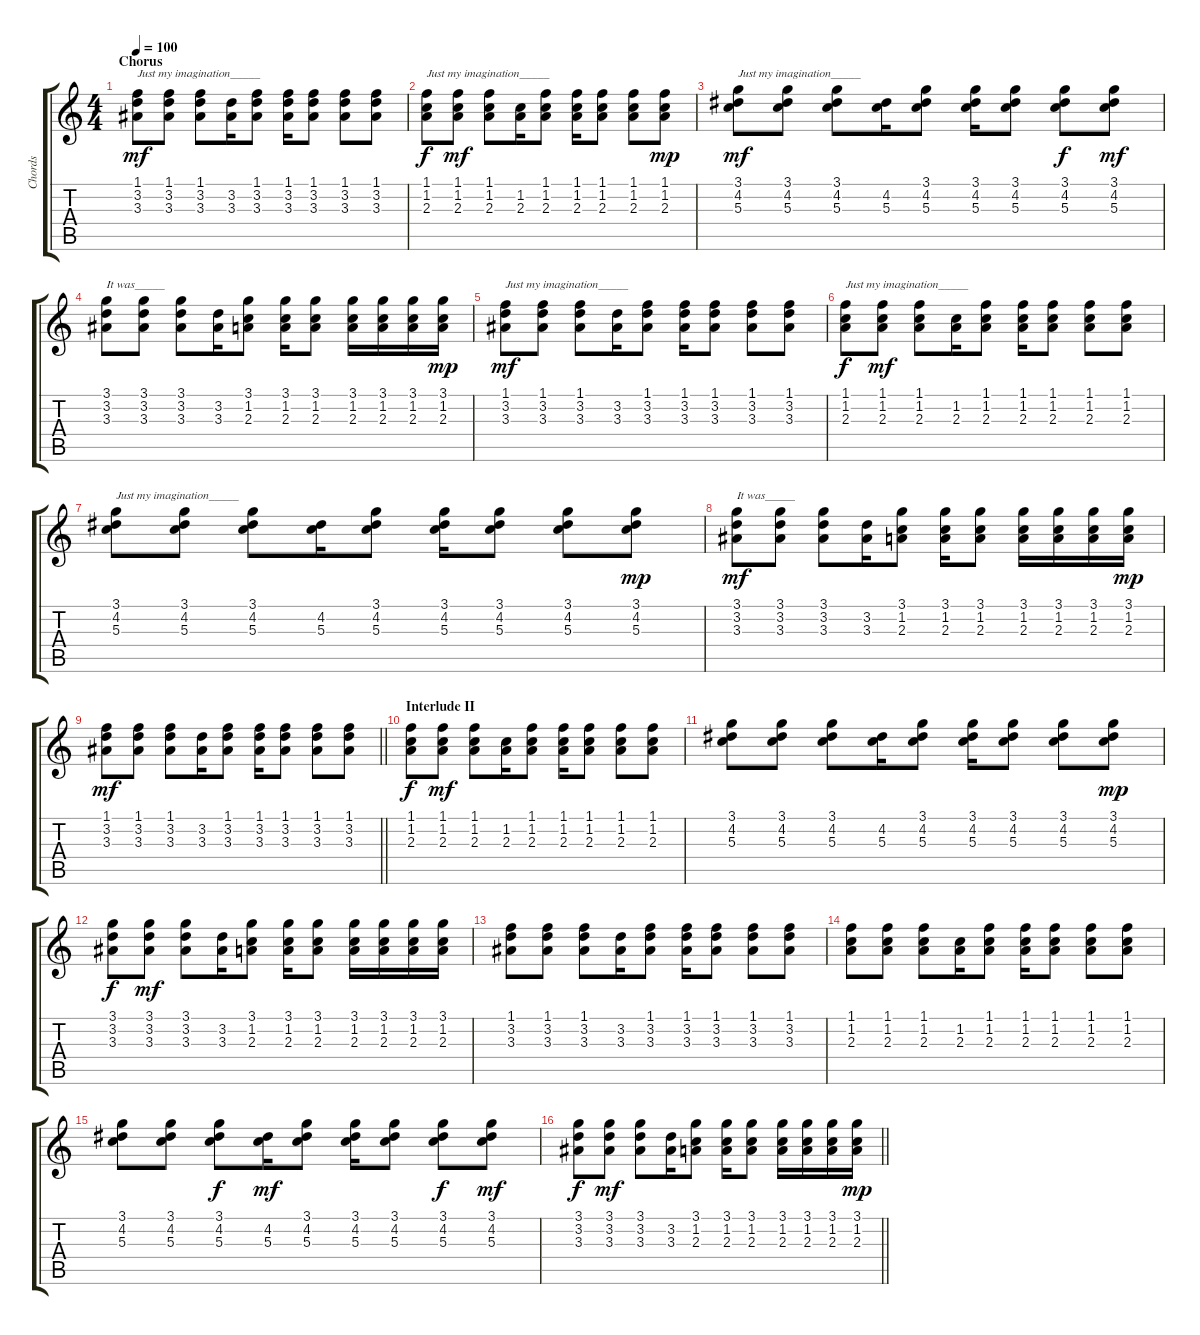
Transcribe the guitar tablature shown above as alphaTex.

\track ("Chords" "Chords") {instrument acousticguitarsteel}
\staff {score tabs}
\tuning (E4 B3 G3 D3 A2 E2) {hide}
\ts (4 4)
\section ("" "Chorus")
\tempo 100
\clef g2
\ks c
(1.1 3.2 3.3).8{txt "Just my imagination_____" dy mf} (1.1 3.2 3.3).8 (1.1 3.2 3.3).8 (3.2 3.3).16 (1.1 3.2 3.3).8 (1.1 3.2 3.3).16 (1.1 3.2 3.3).8 (1.1 3.2 3.3).8 (1.1 3.2 3.3).8 |
(1.1 1.2 2.3).8{txt "Just my imagination_____" dy f} (1.1 1.2 2.3).8{dy mf} (1.1 1.2 2.3).8 (1.2 2.3).16 (1.1 1.2 2.3).8 (1.1 1.2 2.3).16 (1.1 1.2 2.3).8 (1.1 1.2 2.3).8 (1.1 1.2 2.3).8{dy mp} |
(3.1 4.2 5.3).8{txt "Just my imagination_____" dy mf} (3.1 4.2 5.3).8 (3.1 4.2 5.3).8 (4.2 5.3).16 (3.1 4.2 5.3).8 (3.1 4.2 5.3).16 (3.1 4.2 5.3).8 (3.1 4.2 5.3).8{dy f} (3.1 4.2 5.3).8{dy mf} |
(3.1 3.2 3.3).8{txt "It was_____"} (3.1 3.2 3.3).8 (3.1 3.2 3.3).8 (3.2 3.3).16 (3.1 1.2 2.3).8 (3.1 1.2 2.3).16 (3.1 1.2 2.3).8 (3.1 1.2 2.3).16 (3.1 1.2 2.3).16 (3.1 1.2 2.3).16 (3.1 1.2 2.3).16{dy mp} |
(1.1 3.2 3.3).8{txt "Just my imagination_____" dy mf} (1.1 3.2 3.3).8 (1.1 3.2 3.3).8 (3.2 3.3).16 (1.1 3.2 3.3).8 (1.1 3.2 3.3).16 (1.1 3.2 3.3).8 (1.1 3.2 3.3).8 (1.1 3.2 3.3).8 |
(1.1 1.2 2.3).8{txt "Just my imagination_____" dy f} (1.1 1.2 2.3).8{dy mf} (1.1 1.2 2.3).8 (1.2 2.3).16 (1.1 1.2 2.3).8 (1.1 1.2 2.3).16 (1.1 1.2 2.3).8 (1.1 1.2 2.3).8 (1.1 1.2 2.3).8 |
(3.1 4.2 5.3).8{txt "Just my imagination_____"} (3.1 4.2 5.3).8 (3.1 4.2 5.3).8 (4.2 5.3).16 (3.1 4.2 5.3).8 (3.1 4.2 5.3).16 (3.1 4.2 5.3).8 (3.1 4.2 5.3).8 (3.1 4.2 5.3).8{dy mp} |
(3.1 3.2 3.3).8{txt "It was_____" dy mf} (3.1 3.2 3.3).8 (3.1 3.2 3.3).8 (3.2 3.3).16 (3.1 1.2 2.3).8 (3.1 1.2 2.3).16 (3.1 1.2 2.3).8 (3.1 1.2 2.3).16 (3.1 1.2 2.3).16 (3.1 1.2 2.3).16 (3.1 1.2 2.3).16{dy mp} |
\barLineRight lightlight
(1.1 3.2 3.3).8{dy mf} (1.1 3.2 3.3).8 (1.1 3.2 3.3).8 (3.2 3.3).16 (1.1 3.2 3.3).8 (1.1 3.2 3.3).16 (1.1 3.2 3.3).8 (1.1 3.2 3.3).8 (1.1 3.2 3.3).8 |
\section ("" "Interlude II")
(1.1 1.2 2.3).8{dy f} (1.1 1.2 2.3).8{dy mf} (1.1 1.2 2.3).8 (1.2 2.3).16 (1.1 1.2 2.3).8 (1.1 1.2 2.3).16 (1.1 1.2 2.3).8 (1.1 1.2 2.3).8 (1.1 1.2 2.3).8 |
(3.1 4.2 5.3).8 (3.1 4.2 5.3).8 (3.1 4.2 5.3).8 (4.2 5.3).16 (3.1 4.2 5.3).8 (3.1 4.2 5.3).16 (3.1 4.2 5.3).8 (3.1 4.2 5.3).8 (3.1 4.2 5.3).8{dy mp} |
(3.1 3.2 3.3).8{dy f} (3.1 3.2 3.3).8{dy mf} (3.1 3.2 3.3).8 (3.2 3.3).16 (3.1 1.2 2.3).8 (3.1 1.2 2.3).16 (3.1 1.2 2.3).8 (3.1 1.2 2.3).16 (3.1 1.2 2.3).16 (3.1 1.2 2.3).16 (3.1 1.2 2.3).16 |
(1.1 3.2 3.3).8 (1.1 3.2 3.3).8 (1.1 3.2 3.3).8 (3.2 3.3).16 (1.1 3.2 3.3).8 (1.1 3.2 3.3).16 (1.1 3.2 3.3).8 (1.1 3.2 3.3).8 (1.1 3.2 3.3).8 |
(1.1 1.2 2.3).8 (1.1 1.2 2.3).8 (1.1 1.2 2.3).8 (1.2 2.3).16 (1.1 1.2 2.3).8 (1.1 1.2 2.3).16 (1.1 1.2 2.3).8 (1.1 1.2 2.3).8 (1.1 1.2 2.3).8 |
(3.1 4.2 5.3).8 (3.1 4.2 5.3).8 (3.1 4.2 5.3).8{dy f} (4.2 5.3).16{dy mf} (3.1 4.2 5.3).8 (3.1 4.2 5.3).16 (3.1 4.2 5.3).8 (3.1 4.2 5.3).8{dy f} (3.1 4.2 5.3).8{dy mf} |
\barLineRight lightlight
(3.1 3.2 3.3).8{dy f} (3.1 3.2 3.3).8{dy mf} (3.1 3.2 3.3).8 (3.2 3.3).16 (3.1 1.2 2.3).8 (3.1 1.2 2.3).16 (3.1 1.2 2.3).8 (3.1 1.2 2.3).16 (3.1 1.2 2.3).16 (3.1 1.2 2.3).16 (3.1 1.2 2.3).16{dy mp}
